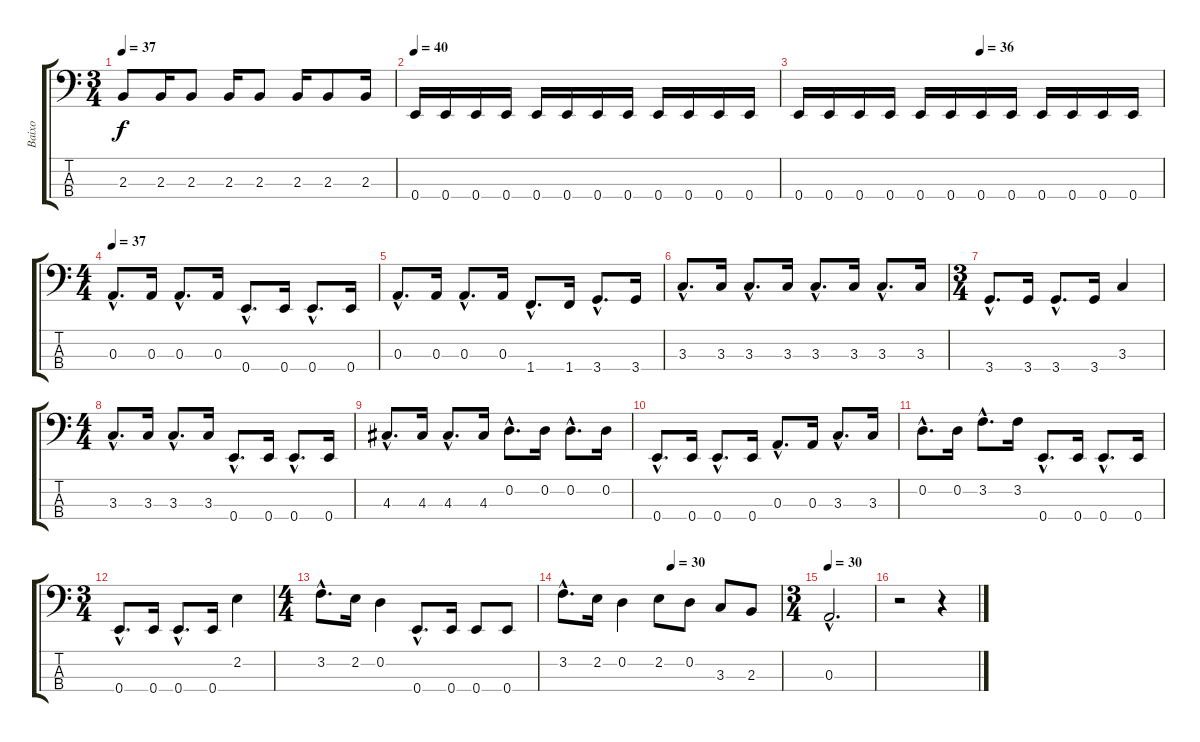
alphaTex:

\track ("Baixo" "Baixo") {instrument electricbassfinger}
\staff {score tabs}
\tuning (G2 D2 A1 E1) {hide}
\ts (3 4)
\tempo 37
\clef f4
\ks c
2.3.8{dy f} 2.3.16 2.3.8 2.3.16 2.3.8 2.3.16 2.3.8 2.3.16 |
\tempo 40
0.4.16 0.4.16 0.4.16 0.4.16 0.4.16 0.4.16 0.4.16 0.4.16 0.4.16 0.4.16 0.4.16 0.4.16 |
\tempo (36 0.5)
0.4.16 0.4.16 0.4.16 0.4.16 0.4.16 0.4.16 0.4.16 0.4.16 0.4.16 0.4.16 0.4.16 0.4.16 |
\ts (4 4)
\tempo 37
0.3{hac}.8{d} 0.3.16 0.3{hac}.8{d} 0.3.16 0.4{hac}.8{d} 0.4.16 0.4{hac}.8{d} 0.4.16 |
0.3{hac}.8{d} 0.3.16 0.3{hac}.8{d} 0.3.16 1.4{hac}.8{d} 1.4.16 3.4{hac}.8{d} 3.4.16 |
3.3{hac}.8{d} 3.3.16 3.3{hac}.8{d} 3.3.16 3.3{hac}.8{d} 3.3.16 3.3{hac}.8{d} 3.3.16 |
\ts (3 4)
3.4{hac}.8{d} 3.4.16 3.4{hac}.8{d} 3.4.16 3.3.4 |
\ts (4 4)
3.3{hac}.8{d} 3.3.16 3.3{hac}.8{d} 3.3.16 0.4{hac}.8{d} 0.4.16 0.4{hac}.8{d} 0.4.16 |
4.3{hac}.8{d} 4.3.16 4.3{hac}.8{d} 4.3.16 0.2{hac}.8{d} 0.2.16 0.2{hac}.8{d} 0.2.16 |
0.4{hac}.8{d} 0.4.16 0.4{hac}.8{d} 0.4.16 0.3{hac}.8{d} 0.3.16 3.3{hac}.8{d} 3.3.16 |
0.2{hac}.8{d} 0.2.16 3.2{hac}.8{d} 3.2.16 0.4{hac}.8{d} 0.4.16 0.4{hac}.8{d} 0.4.16 |
\ts (3 4)
0.4{hac}.8{d} 0.4.16 0.4{hac}.8{d} 0.4.16 2.2.4 |
\ts (4 4)
3.2{hac}.8{d} 2.2.16 0.2.4 0.4{hac}.8{d} 0.4.16 0.4.8 0.4.8 |
\tempo (30 0.5)
3.2{hac}.8{d} 2.2.16 0.2.4 2.2.8 0.2.8 3.3.8 2.3.8 |
\ts (3 4)
\tempo 30
0.3{hac}.2{d} |
r.2 r.4
